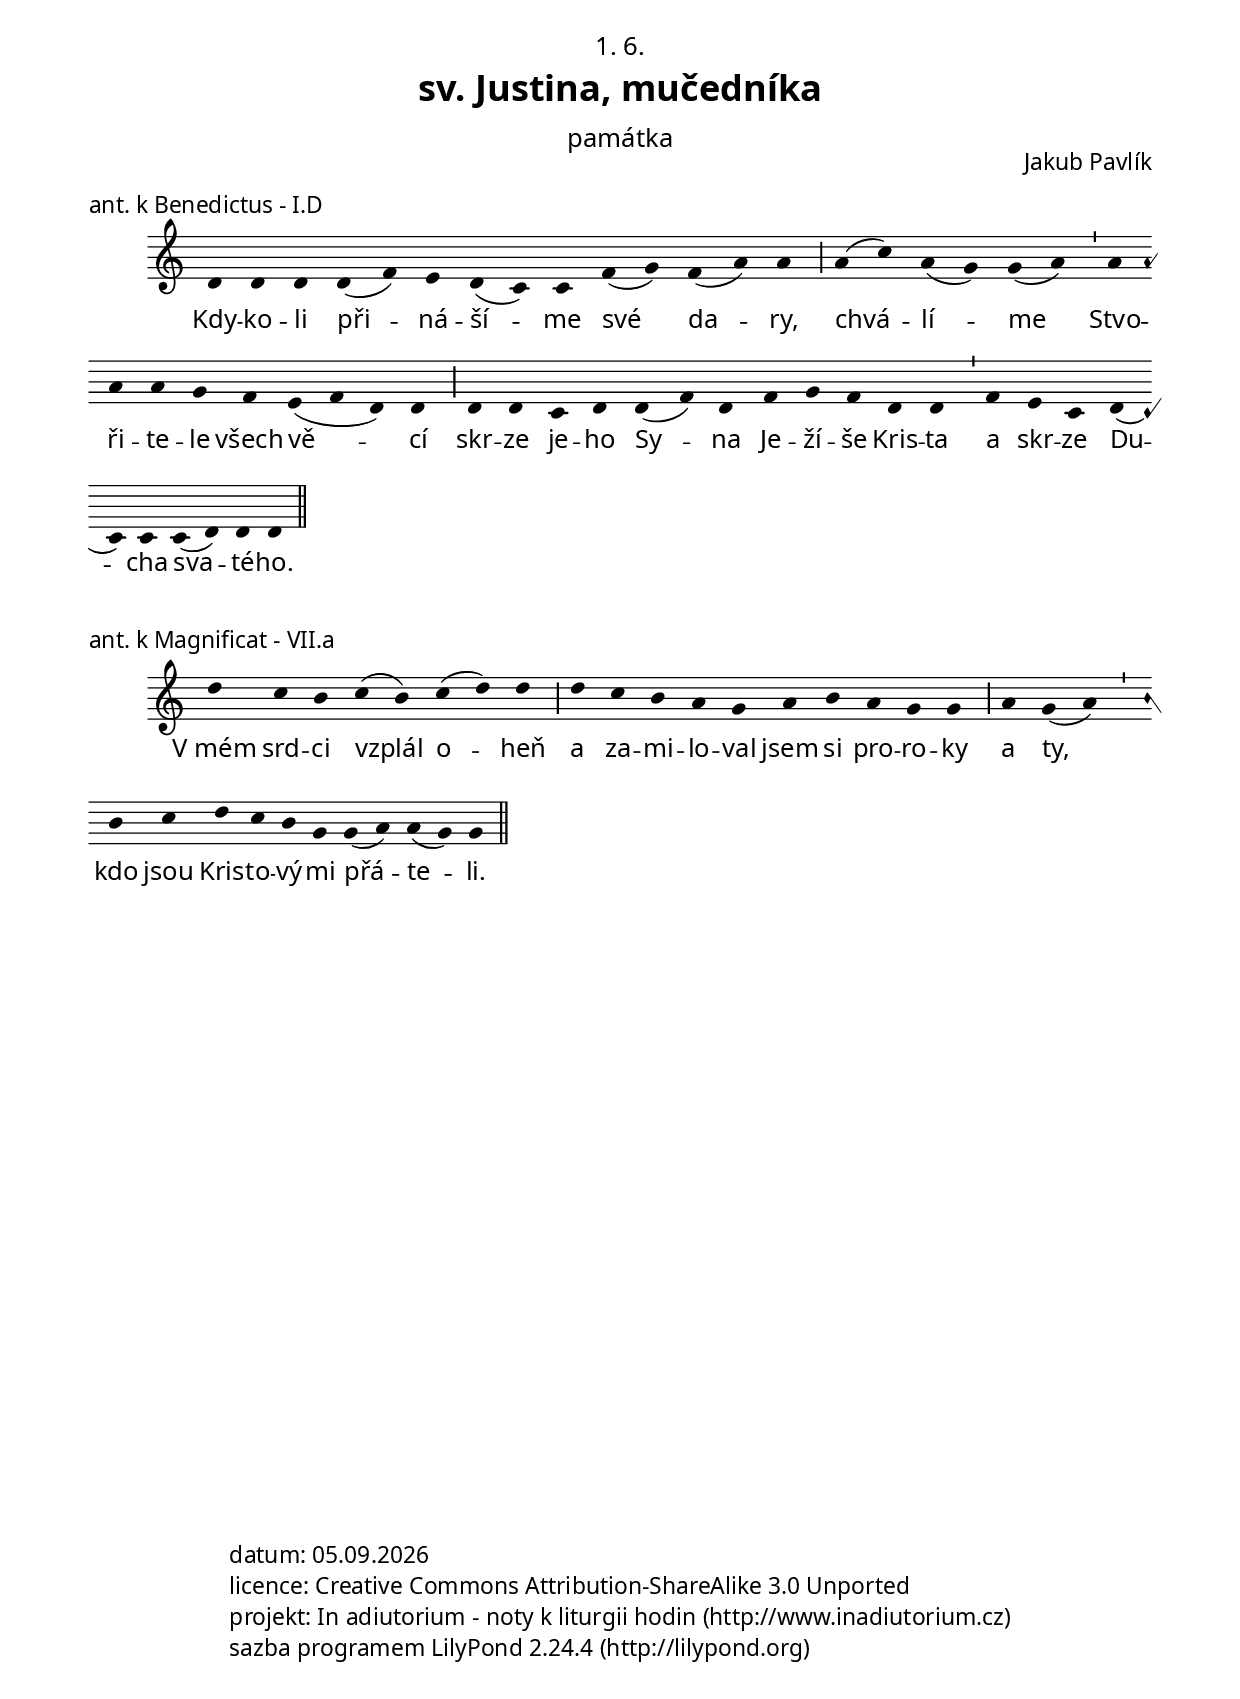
\version "2.19.16"

\include "../spolecne.ly"

\header {
  title = \markup\titleSvatek
            "sv. Justina, mučedníka"
            "památka"
            "1. 6."
  composer = "Jakub Pavlík"
}

\score {
  \relative c' {
    \choralniRezim
    d4 d d d( f) e d( c) c f( g) f( a) a \barMaior
    a( c) a( g) g( a) \barMin a a a g f e( f d) d \barMaior
    d d c d d( f) d f g f d d \barMin
    f e c d( c) c c( d) d d \barFinalis
  }
  \addlyrics {
    Kdy -- ko -- li při -- ná -- ší -- me své da -- ry,
    chvá -- lí -- me Stvo -- ři -- te -- le všech vě -- cí
    skr -- ze je -- ho Sy -- na Je -- ží -- še Kris -- ta
    a skr -- ze Du -- cha sva -- té -- ho.
  }
  \header {
    quid = "ant. k Benedictus"
    modus = "I"
    differentia = "D"
    psalmus = ""
    placet = "závěr zpěvnější"
    id = "aben"
    piece = \markup {\sestavTitulekBezZalmu}
  }
}

\score {
  \relative c'' {
    \choralniRezim
    d4 c b c( b) c( d) d \barMaior
    d c b a g a b a g g \barMaior
    a g( a) \barMin b c d c b g g( a) a( g) g \barFinalis
  }
  \addlyrics {
    V_mém srd -- ci vzplál o -- heň
    a za -- mi -- lo -- val jsem si pro -- ro -- ky
    a ty, kdo jsou Kris -- to -- vý -- mi přá -- te -- li.
  }
  \header {
    quid = "ant. k Magnificat"
    modus = "VII"
    differentia = "a"
    psalmus = ""
    placet = "nezpěvná"
    id = "amag"
    piece = \markup {\sestavTitulekBezZalmu}
  }
}